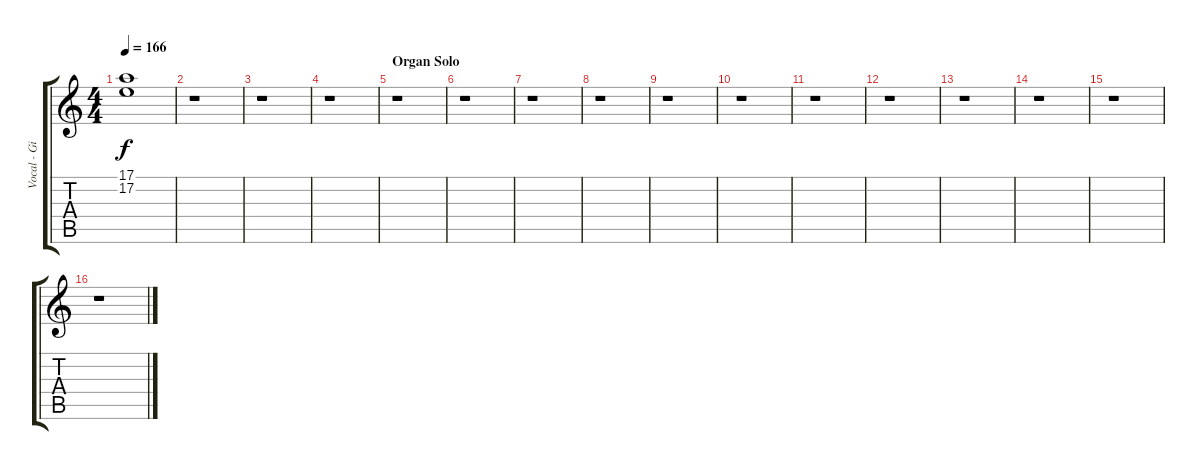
\track ("Vocal - Gillan" "Vocal - Gi") {instrument lead2sawtooth}
\staff {score tabs}
\tuning (E4 B3 G3 D3 A2 E2) {hide}
\ts (4 4)
\tempo 166
\clef g2
\ks c
(17.1{t} 17.2{t}).1{dy f} |
r.1 |
r.1 |
r.1 |
\section ("" "Organ Solo")
r.1 |
r.1 |
r.1 |
r.1 |
r.1 |
r.1 |
r.1 |
r.1 |
r.1 |
r.1 |
r.1 |
r.1
